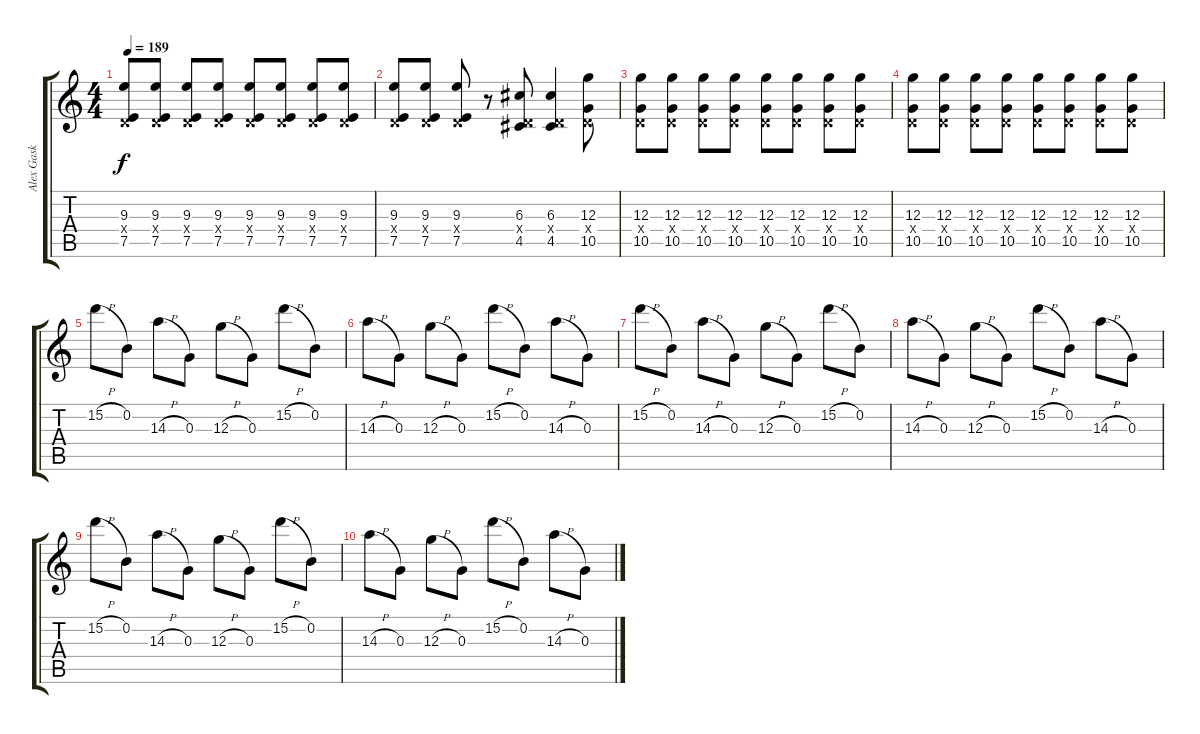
\track (" Alex Gaskarth" " Alex Gask") {instrument distortionguitar}
\staff {score tabs}
\tuning (E4 B3 G3 D3 A2 D2) {hide}
\ts (4 4)
\tempo 189
\clef g2
\ks c
(9.3 0.4{x} 7.5).8{dy f} (9.3 0.4{x} 7.5).8 (9.3 0.4{x} 7.5).8 (9.3 0.4{x} 7.5).8 (9.3 0.4{x} 7.5).8 (9.3 0.4{x} 7.5).8 (9.3 0.4{x} 7.5).8 (9.3 0.4{x} 7.5).8 |
(9.3 0.4{x} 7.5).8 (9.3 0.4{x} 7.5).8 (9.3 0.4{x} 7.5).8 r.8 (6.3 0.4{x} 4.5).8 (6.3 0.4{x} 4.5).4 (12.3 0.4{x} 10.5).8 |
(12.3 0.4{x} 10.5).8 (12.3 0.4{x} 10.5).8 (12.3 0.4{x} 10.5).8 (12.3 0.4{x} 10.5).8 (12.3 0.4{x} 10.5).8 (12.3 0.4{x} 10.5).8 (12.3 0.4{x} 10.5).8 (12.3 0.4{x} 10.5).8 |
(12.3 0.4{x} 10.5).8 (12.3 0.4{x} 10.5).8 (12.3 0.4{x} 10.5).8 (12.3 0.4{x} 10.5).8 (12.3 0.4{x} 10.5).8 (12.3 0.4{x} 10.5).8 (12.3 0.4{x} 10.5).8 (12.3 0.4{x} 10.5).8 |
15.2{h}.8 0.2.8 14.3{h}.8 0.3.8 12.3{h}.8 0.3.8 15.2{h}.8 0.2.8 |
14.3{h}.8 0.3.8 12.3{h}.8 0.3.8 15.2{h}.8 0.2.8 14.3{h}.8 0.3.8 |
15.2{h}.8 0.2.8 14.3{h}.8 0.3.8 12.3{h}.8 0.3.8 15.2{h}.8 0.2.8 |
14.3{h}.8 0.3.8 12.3{h}.8 0.3.8 15.2{h}.8 0.2.8 14.3{h}.8 0.3.8 |
15.2{h}.8 0.2.8 14.3{h}.8 0.3.8 12.3{h}.8 0.3.8 15.2{h}.8 0.2.8 |
14.3{h}.8 0.3.8 12.3{h}.8 0.3.8 15.2{h}.8 0.2.8 14.3{h}.8 0.3.8
